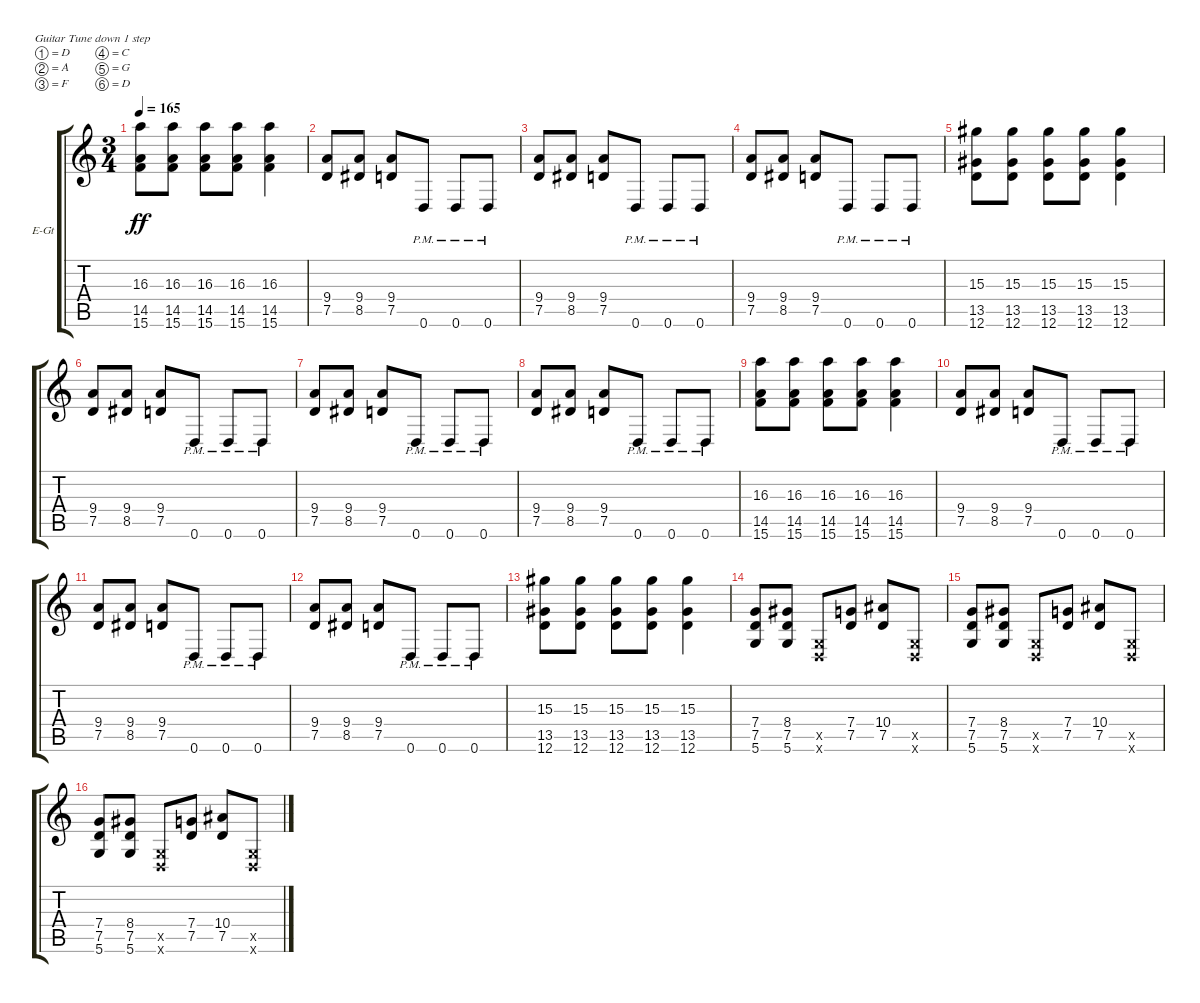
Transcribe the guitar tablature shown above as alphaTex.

\bracketExtendMode groupsimilarinstruments
\firstSystemTrackNameOrientation horizontal
\otherSystemsTrackNameOrientation horizontal
\track ("Adam - Lead" "E-Gt") {instrument distortionguitar}
\staff {score tabs}
\tuning (D4 A3 F3 C3 G2 D2)
\ts (3 4)
\tempo 165
\clef g2
\ks c
(14.5 16.3 15.6).8{dy ff} (14.5 16.3 15.6).8 (14.5 16.3 15.6).8 (14.5 16.3 15.6).8 (14.5 16.3 15.6).4 |
(7.5 9.4).8 (8.5 9.4).8 (7.5 9.4).8 0.6{pm}.8 0.6{pm}.8 0.6{pm}.8 |
(7.5 9.4).8 (8.5 9.4).8 (7.5 9.4).8 0.6{pm}.8 0.6{pm}.8 0.6{pm}.8 |
(7.5 9.4).8 (8.5 9.4).8 (7.5 9.4).8 0.6{pm}.8 0.6{pm}.8 0.6{pm}.8 |
(13.5 15.3 12.6).8 (13.5 15.3 12.6).8 (13.5 15.3 12.6).8 (13.5 15.3 12.6).8 (13.5 15.3 12.6).4 |
(7.5 9.4).8 (8.5 9.4).8 (7.5 9.4).8 0.6{pm}.8 0.6{pm}.8 0.6{pm}.8 |
(7.5 9.4).8 (8.5 9.4).8 (7.5 9.4).8 0.6{pm}.8 0.6{pm}.8 0.6{pm}.8 |
(7.5 9.4).8 (8.5 9.4).8 (7.5 9.4).8 0.6{pm}.8 0.6{pm}.8 0.6{pm}.8 |
(14.5 16.3 15.6).8 (14.5 16.3 15.6).8 (14.5 16.3 15.6).8 (14.5 16.3 15.6).8 (14.5 16.3 15.6).4 |
(7.5 9.4).8 (8.5 9.4).8 (7.5 9.4).8 0.6{pm}.8 0.6{pm}.8 0.6{pm}.8 |
(7.5 9.4).8 (8.5 9.4).8 (7.5 9.4).8 0.6{pm}.8 0.6{pm}.8 0.6{pm}.8 |
(7.5 9.4).8 (8.5 9.4).8 (7.5 9.4).8 0.6{pm}.8 0.6{pm}.8 0.6{pm}.8 |
(13.5 15.3 12.6).8 (13.5 15.3 12.6).8 (13.5 15.3 12.6).8 (13.5 15.3 12.6).8 (13.5 15.3 12.6).4 |
(7.5 5.6 7.4).8 (5.6 7.5 8.4).8 (0.6{x} 0.5{x}).8 (7.5 7.4).8 (7.5 10.4).8 (0.6{x} 0.5{x}).8 |
(7.5 5.6 7.4).8 (5.6 7.5 8.4).8 (0.6{x} 0.5{x}).8 (7.5 7.4).8 (7.5 10.4).8 (0.6{x} 0.5{x}).8 |
(7.5 5.6 7.4).8 (5.6 7.5 8.4).8 (0.6{x} 0.5{x}).8 (7.5 7.4).8 (7.5 10.4).8 (0.6{x} 0.5{x}).8
